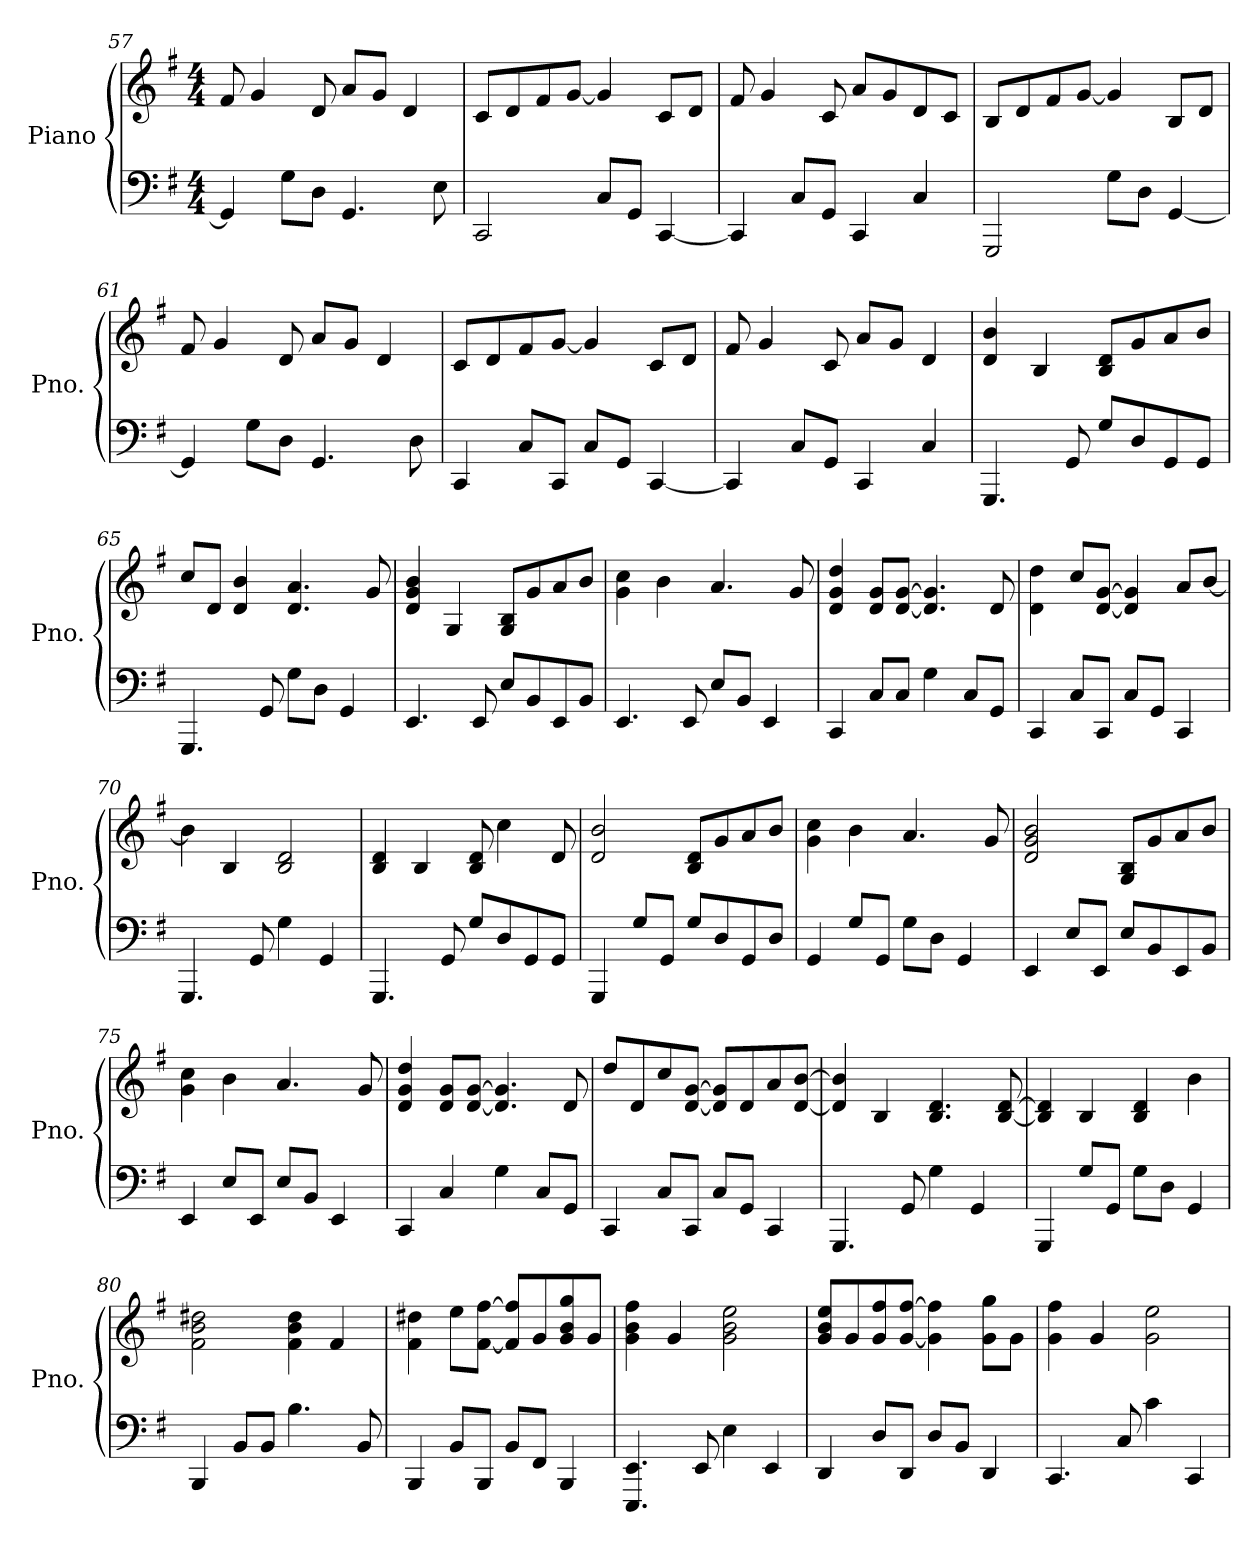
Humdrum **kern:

**kern	**kern
*part1	*part1
*staff2	*staff1
*I"Piano	*
*I'Pno.	*
!!LO:LB:g=z
*clefF4	*clefG2
*k[f#]	*k[f#]
*M4/4	*M4/4
=57	=57
4GG/]	8f#/
.	4g/
8G\L	.
8D\J	8d/
4.GG/	8a/L
.	8g/J
.	4d/
8E\	.
=58	=58
2CC/	8c/L
.	8d/
.	8f#/
.	[8g/J
8C/L	4g/]
8GG/J	.
[4CC/	8c/L
.	8d/J
=59	=59
4CC/]	8f#/
.	4g/
8C/L	.
8GG/J	8c/
4CC/	8a/L
.	8g/
4C/	8d/
.	8c/J
=60	=60
2GGG/	8B/L
.	8d/
.	8f#/
.	[8g/J
8G\L	4g/]
8D\J	.
[4GG/	8B/L
.	8d/J
!!LO:LB:g=z
=61	=61
4GG/]	8f#/
.	4g/
8G\L	.
8D\J	8d/
4.GG/	8a/L
.	8g/J
.	4d/
8D\	.
=62	=62
4CC/	8c/L
.	8d/
8C/L	8f#/
8CC/J	[8g/J
8C/L	4g/]
8GG/J	.
[4CC/	8c/L
.	8d/J
=63	=63
4CC/]	8f#/
.	4g/
8C/L	.
8GG/J	8c/
4CC/	8a/L
.	8g/J
4C/	4d/
=64	=64
4.GGG/	4d/ 4b/
.	4B/
8GG/	.
8G/L	8B/ 8d/L
8D/	8g/
8GG/	8a/
8GG/J	8b/J
!!LO:LB:g=z
=65	=65
4.GGG/	8cc/L
.	8d/J
.	4d/ 4b/
8GG/	.
8G\L	4.d/ 4.a/
8D\J	.
4GG/	.
.	8g/
=66	=66
4.EE/	4d/ 4g/ 4b/
.	4G/
8EE/	.
8E/L	8G/ 8B/L
8BB/	8g/
8EE/	8a/
8BB/J	8b/J
=67	=67
4.EE/	4g\ 4cc\
.	4b\
8EE/	.
8E/L	4.a/
8BB/J	.
4EE/	.
.	8g/
=68	=68
4CC/	4d/ 4g/ 4dd/
8C/L	8d/ 8g/L
8C/J	[8d/ [8g/J
4G\	4.d/] 4.g/]
8C/L	.
8GG/J	8d/
!!LO:PB:g=z
=69	=69
4CC/	4d\ 4dd\
8C/L	8cc/L
8CC/J	[8d/ [8g/J
8C/L	4d/] 4g/]
8GG/J	.
4CC/	8a/L
.	[8b/J
=70	=70
4.GGG/	4b\]
.	4B/
8GG/	.
4G\	2B/ 2d/
4GG/	.
=71	=71
4.GGG/	4B/ 4d/
.	4B/
8GG/	.
8G/L	8B/ 8d/
8D/	4cc\
8GG/	.
8GG/J	8d/
=72	=72
4GGG/	2d/ 2b/
8G/L	.
8GG/J	.
8G/L	8B/ 8d/L
8D/	8g/
8GG/	8a/
8D/J	8b/J
!!LO:LB:g=z
=73	=73
4GG/	4g\ 4cc\
8G/L	4b\
8GG/J	.
8G\L	4.a/
8D\J	.
4GG/	.
.	8g/
=74	=74
4EE/	2d/ 2g/ 2b/
8E/L	.
8EE/J	.
8E/L	8G/ 8B/L
8BB/	8g/
8EE/	8a/
8BB/J	8b/J
=75	=75
4EE/	4g\ 4cc\
8E/L	4b\
8EE/J	.
8E/L	4.a/
8BB/J	.
4EE/	.
.	8g/
=76	=76
4CC/	4d/ 4g/ 4dd/
4C/	8d/ 8g/L
.	[8d/ [8g/J
4G\	4.d/] 4.g/]
8C/L	.
8GG/J	8d/
!!LO:LB:g=z
=77	=77
4CC/	8dd/L
.	8d/
8C/L	8cc/
8CC/J	[8d/ [8g/J
8C/L	8d/] 8g/]L
8GG/J	8d/
4CC/	8a/
.	[8d/ [8b/J
=78	=78
4.GGG/	4d/] 4b/]
.	4B/
8GG/	.
4G\	4.B/ 4.d/
4GG/	.
.	[8B/ [8d/
=79	=79
4GGG/	4B/] 4d/]
8G/L	4B/
8GG/J	.
8G\L	4B/ 4d/
8D\J	.
4GG/	4b\
=80	=80
4BBB/	2f#\ 2b\ 2dd#X\
8BB/L	.
8BB/J	.
4.B\	4f#\ 4b\ 4dd#\
.	4f#/
8BB/	.
!!LO:LB:g=z
=81	=81
4BBB/	4f#\ 4dd#X\
8BB/L	8ee\L
8BBB/J	[8f#\ [8ff#\J
8BB/L	8f#/] 8ff#/]L
8FF#/J	8g/
4BBB/	8g/ 8b/ 8gg/
.	8g/J
=82	=82
4.EEE/ 4.EE/	4g\ 4b\ 4ff#\
.	4g/
8EE/	.
4E\	2g\ 2b\ 2ee\
4EE/	.
=83	=83
4DD/	8g/ 8b/ 8ee/L
.	8g/
8D/L	8g/ 8ff#/
8DD/J	[8g/ [8ff#/J
8D/L	4g\] 4ff#\]
8BB/J	.
4DD/	8g\ 8gg\L
.	8g\J
=84	=84
4.CC/	4g\ 4ff#\
.	4g/
8C/	.
4c\	2g\ 2ee\
4CC/	.
=	=
*-	*-
